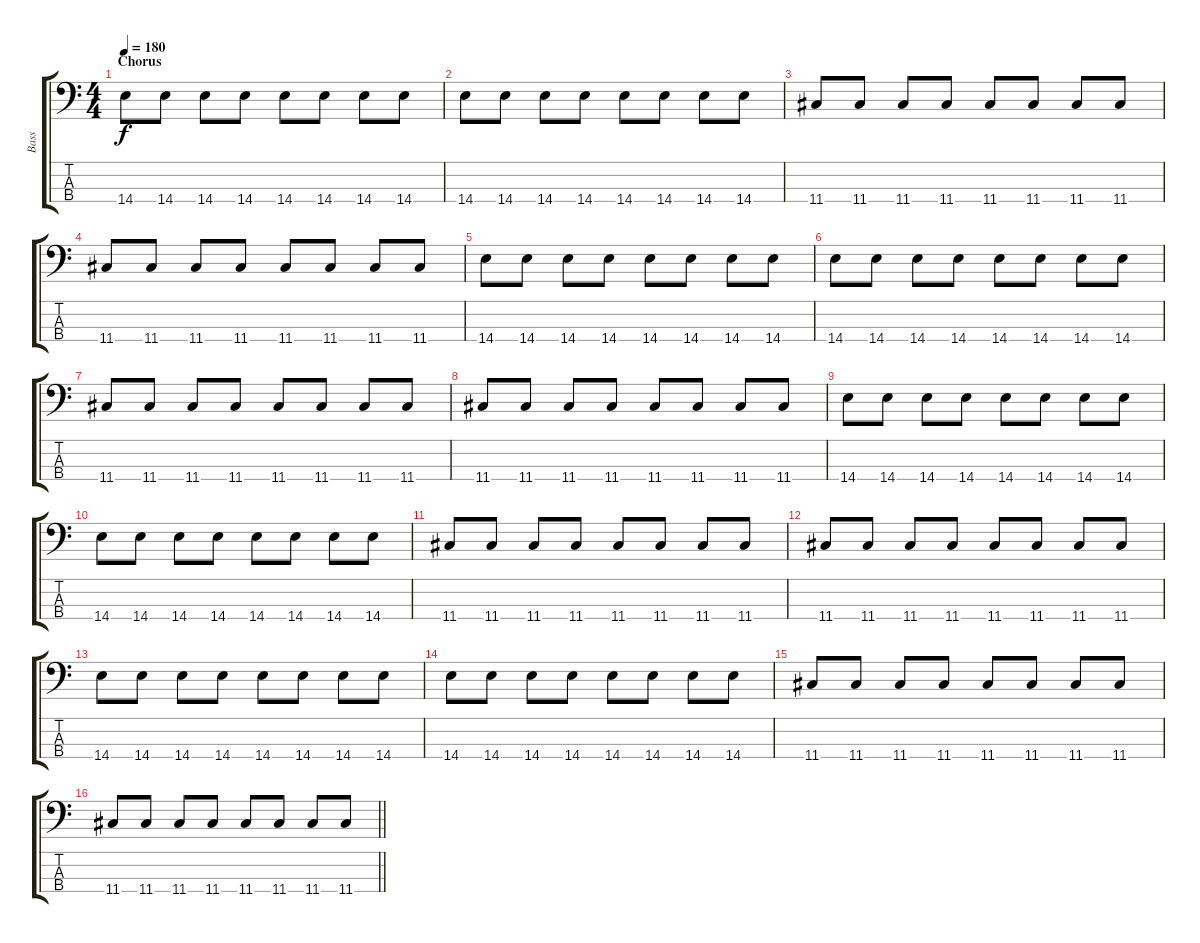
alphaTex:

\track ("Bass" "Bass") {instrument electricbasspick}
\staff {score tabs}
\tuning (G2 D2 A1 D1) {hide}
\ts (4 4)
\section ("" "Chorus")
\tempo 180
\clef f4
\ks c
14.4.8{dy f} 14.4.8 14.4.8 14.4.8 14.4.8 14.4.8 14.4.8 14.4.8 |
14.4.8 14.4.8 14.4.8 14.4.8 14.4.8 14.4.8 14.4.8 14.4.8 |
11.4.8 11.4.8 11.4.8 11.4.8 11.4.8 11.4.8 11.4.8 11.4.8 |
11.4.8 11.4.8 11.4.8 11.4.8 11.4.8 11.4.8 11.4.8 11.4.8 |
14.4.8 14.4.8 14.4.8 14.4.8 14.4.8 14.4.8 14.4.8 14.4.8 |
14.4.8 14.4.8 14.4.8 14.4.8 14.4.8 14.4.8 14.4.8 14.4.8 |
11.4.8 11.4.8 11.4.8 11.4.8 11.4.8 11.4.8 11.4.8 11.4.8 |
11.4.8 11.4.8 11.4.8 11.4.8 11.4.8 11.4.8 11.4.8 11.4.8 |
14.4.8 14.4.8 14.4.8 14.4.8 14.4.8 14.4.8 14.4.8 14.4.8 |
14.4.8 14.4.8 14.4.8 14.4.8 14.4.8 14.4.8 14.4.8 14.4.8 |
11.4.8 11.4.8 11.4.8 11.4.8 11.4.8 11.4.8 11.4.8 11.4.8 |
11.4.8 11.4.8 11.4.8 11.4.8 11.4.8 11.4.8 11.4.8 11.4.8 |
14.4.8 14.4.8 14.4.8 14.4.8 14.4.8 14.4.8 14.4.8 14.4.8 |
14.4.8 14.4.8 14.4.8 14.4.8 14.4.8 14.4.8 14.4.8 14.4.8 |
11.4.8 11.4.8 11.4.8 11.4.8 11.4.8 11.4.8 11.4.8 11.4.8 |
\barLineRight lightlight
11.4.8 11.4.8 11.4.8 11.4.8 11.4.8 11.4.8 11.4.8 11.4.8
